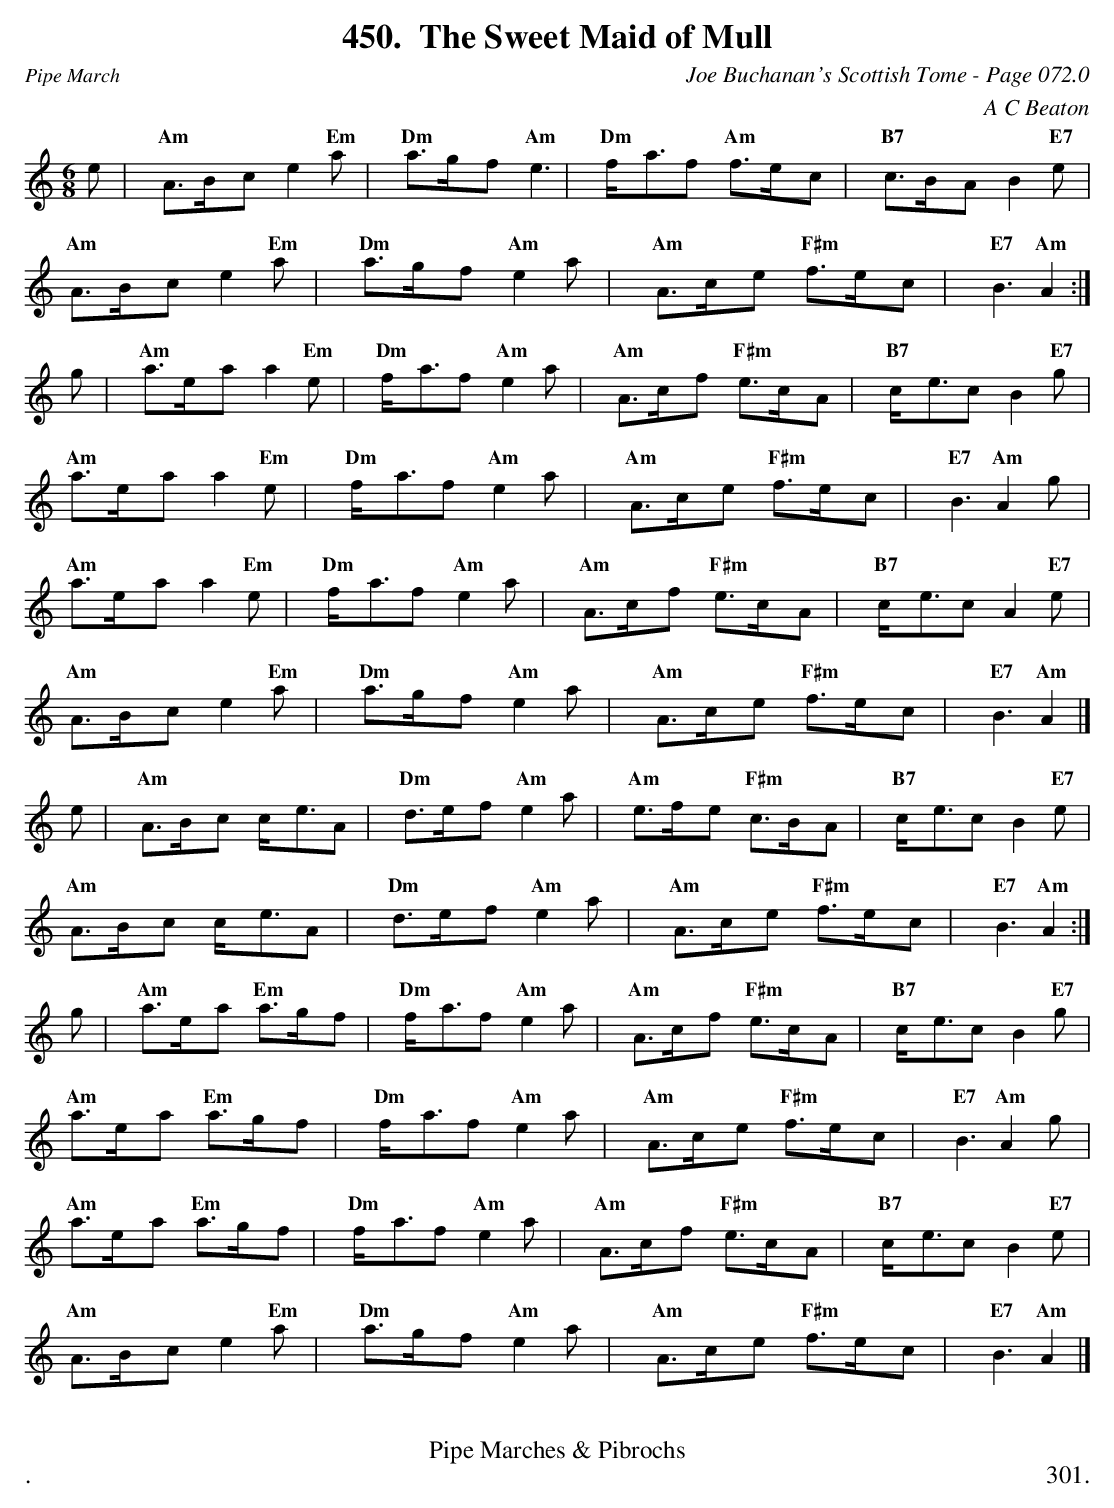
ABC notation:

X:1
T:Sweet Maid of Mull, The
C:Joe Buchanan's Scottish Tome - Page 072.0
C:A C Beaton
L:1/8
M:6/8
K:C
e | "Am"A>Bc e2 "Em"a | "Dm"a>gf "Am"e3 | "Dm"f<af "Am"f>ec | "B7"c>BA B2 "E7"e |
"Am"A>Bc e2 "Em"a | "Dm"a>gf "Am"e2 a | "Am"A>ce "F#m"f>ec | "E7"B3 "Am"A2 :|]
g | "Am"a>ea a2 "Em"e | "Dm"f<af "Am"e2 a | "Am"A>cf "F#m"e>cA | "B7"c<ec B2 "E7"g |
"Am"a>ea a2 "Em"e | "Dm"f<af "Am"e2 a | "Am"A>ce "F#m"f>ec | "E7"B3 "Am"A2 g |
"Am"a>ea a2 "Em"e | "Dm"f<af "Am"e2 a | "Am"A>cf "F#m"e>cA | "B7"c<ec A2 "E7"e |
"Am"A>Bc e2 "Em"a | "Dm"a>gf "Am"e2 a | "Am"A>ce "F#m"f>ec | "E7"B3 "Am"A2 |]
e | "Am"A>Bc c<eA | "Dm"d>ef "Am"e2 a | "Am"e>fe "F#m"c>BA | "B7"c<ec B2 "E7"e |
"Am"A>Bc c<eA | "Dm"d>ef "Am"e2 a | "Am"A>ce "F#m"f>ec | "E7"B3 "Am"A2 :|]
g | "Am"a>ea "Em"a>gf | "Dm"f<af "Am"e2 a | "Am"A>cf "F#m"e>cA | "B7"c<ec B2 "E7"g |
"Am"a>ea "Em"a>gf | "Dm"f<af "Am"e2 a | "Am"A>ce "F#m"f>ec | "E7"B3 "Am"A2 g |
"Am"a>ea "Em"a>gf | "Dm"f<af "Am"e2 a | "Am"A>cf "F#m"e>cA | "B7"c<ec B2 "E7"e |
"Am"A>Bc e2 "Em"a | "Dm"a>gf "Am"e2 a | "Am"A>ce "F#m"f>ec | "E7"B3 "Am"A2 |]
